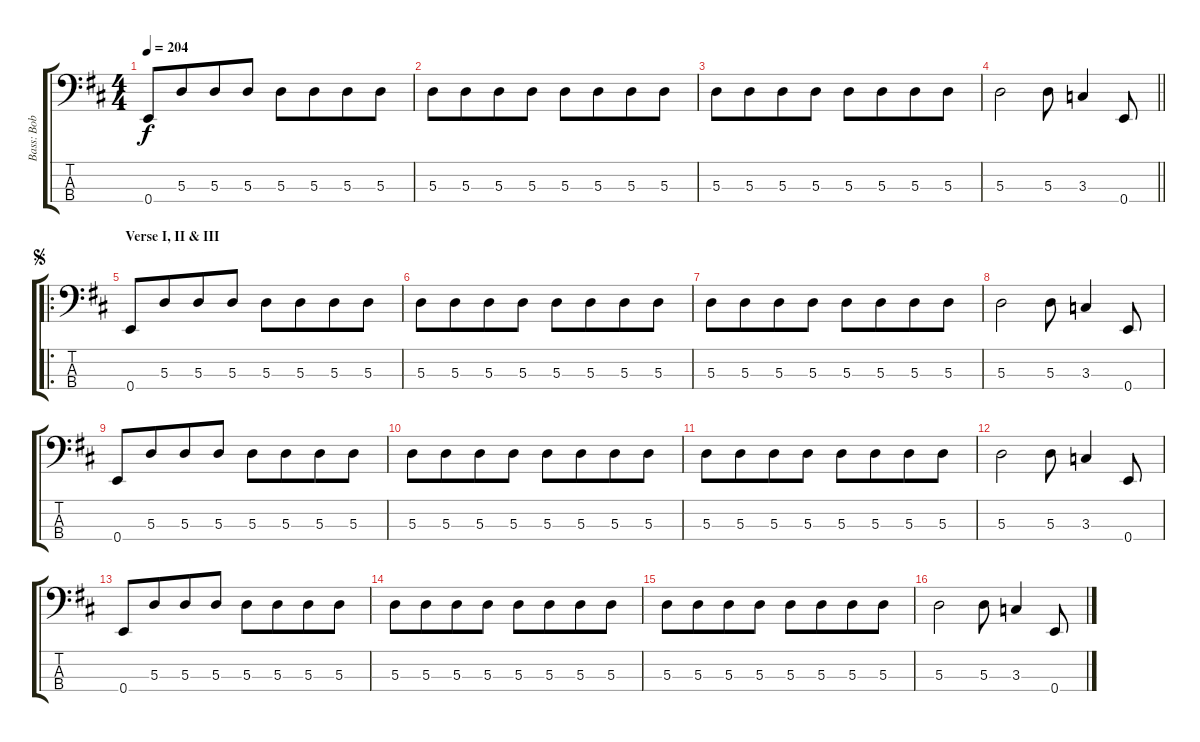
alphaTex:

\track ("Bass: Bob" "Bass: Bob") {instrument electricbassfinger}
\staff {score tabs}
\tuning (G2 D2 A1 E1) {hide}
\ts (4 4)
\tempo 204
\clef f4
\ks d
0.4.8{dy f} 5.3.8{beam merge} 5.3.8 5.3.8{beam split} 5.3.8 5.3.8{beam merge} 5.3.8 5.3.8 |
5.3.8 5.3.8{beam merge} 5.3.8 5.3.8{beam split} 5.3.8 5.3.8{beam merge} 5.3.8 5.3.8 |
5.3.8 5.3.8{beam merge} 5.3.8 5.3.8{beam split} 5.3.8 5.3.8{beam merge} 5.3.8 5.3.8 |
\barLineRight lightlight
5.3.2 5.3.8 3.3.4 0.4.8 |
\ro
\section ("" "Verse I, II & III")
\jump segno
0.4.8 5.3.8{beam merge} 5.3.8 5.3.8{beam split} 5.3.8 5.3.8{beam merge} 5.3.8 5.3.8 |
5.3.8 5.3.8{beam merge} 5.3.8 5.3.8{beam split} 5.3.8 5.3.8{beam merge} 5.3.8 5.3.8 |
5.3.8 5.3.8{beam merge} 5.3.8 5.3.8{beam split} 5.3.8 5.3.8{beam merge} 5.3.8 5.3.8 |
5.3.2 5.3.8 3.3.4 0.4.8 |
0.4.8 5.3.8{beam merge} 5.3.8 5.3.8{beam split} 5.3.8 5.3.8{beam merge} 5.3.8 5.3.8 |
5.3.8 5.3.8{beam merge} 5.3.8 5.3.8{beam split} 5.3.8 5.3.8{beam merge} 5.3.8 5.3.8 |
5.3.8 5.3.8{beam merge} 5.3.8 5.3.8{beam split} 5.3.8 5.3.8{beam merge} 5.3.8 5.3.8 |
5.3.2 5.3.8 3.3.4 0.4.8 |
0.4.8 5.3.8{beam merge} 5.3.8 5.3.8{beam split} 5.3.8 5.3.8{beam merge} 5.3.8 5.3.8 |
5.3.8 5.3.8{beam merge} 5.3.8 5.3.8{beam split} 5.3.8 5.3.8{beam merge} 5.3.8 5.3.8 |
5.3.8 5.3.8{beam merge} 5.3.8 5.3.8{beam split} 5.3.8 5.3.8{beam merge} 5.3.8 5.3.8 |
5.3.2 5.3.8 3.3.4 0.4.8
